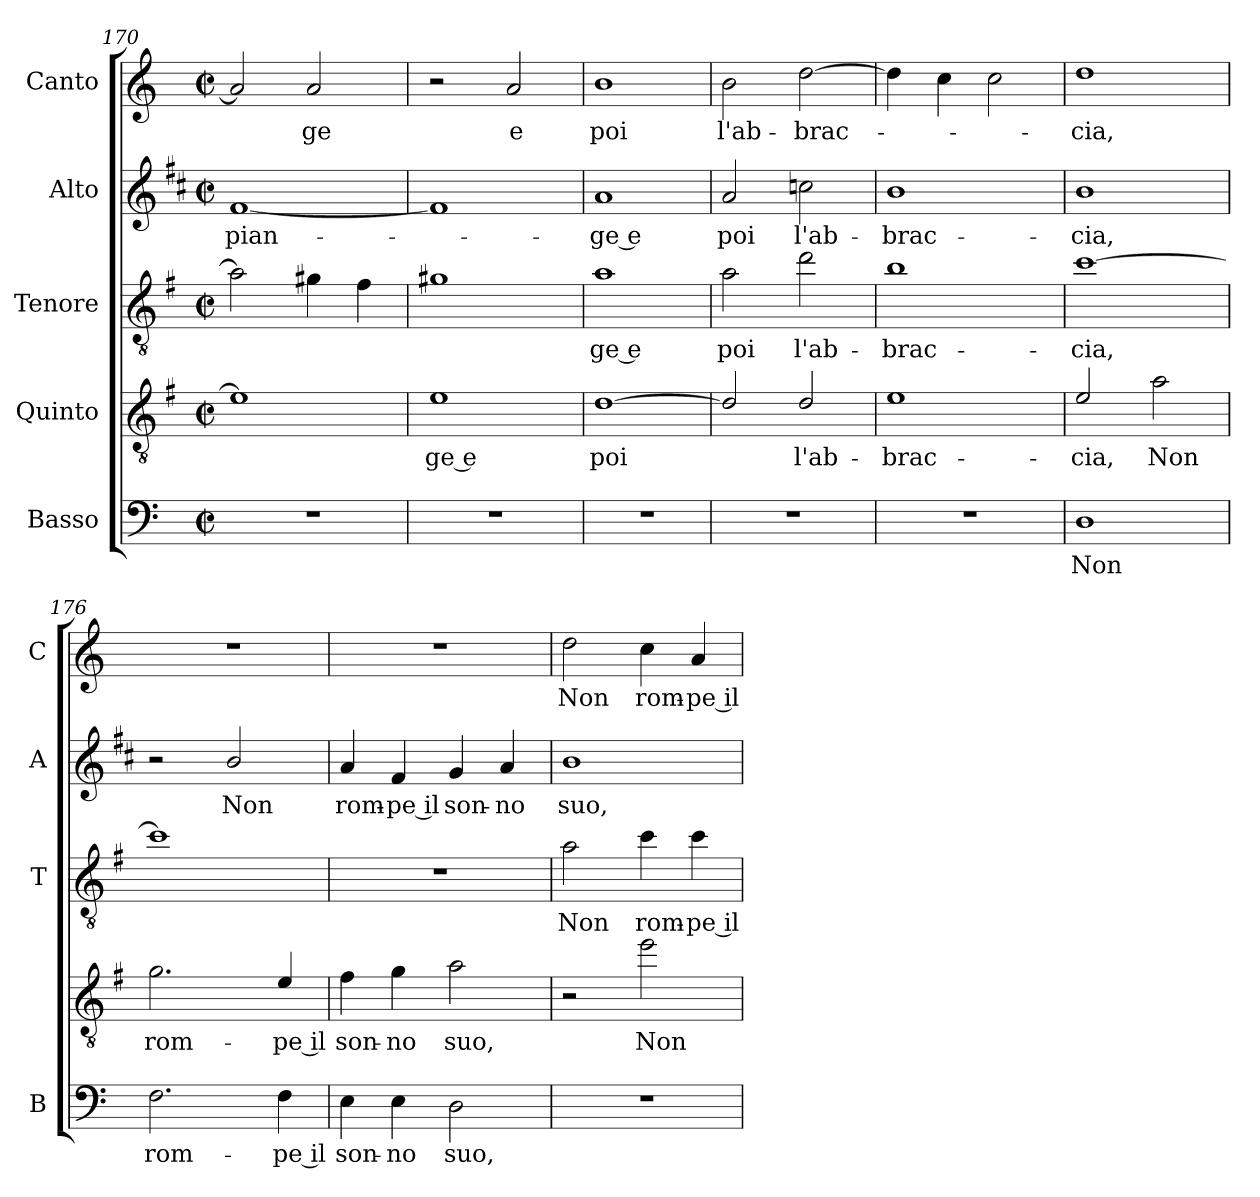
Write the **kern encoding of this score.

**kern	**text	**kern	**text	**kern	**text	**kern	**text	**kern	**text
*part5	*part5	*part4	*part4	*part3	*part3	*part2	*part2	*part1	*part1
*staff5	*staff5	*staff4	*staff4	*staff3	*staff3	*staff2	*staff2	*staff1	*staff1
*I"Basso	*	*I"Quinto	*	*I"Tenore	*	*I"Alto	*	*I"Canto	*
*I'B	*	*	*	*I'T	*	*I'A	*	*I'C	*
*clefF4	*	*clefGv2	*	*clefGv2	*	*clefG2	*	*clefG2	*
*	*	*ITrd4c7	*	*ITrd4c7	*	*ITrd1c2	*	*	*
*k[]	*	*k[]	*	*k[]	*	*k[]	*	*k[]	*
*C:	*	*C:	*	*C:	*	*C:	*	*C:	*
*M2/2	*	*M2/2	*	*M2/2	*	*M2/2	*	*M2/2	*
*met(c|)	*	*met(c|)	*	*met(c|)	*	*met(c|)	*	*met(c|)	*
=170	=170	=170	=170	=170	=170	=170	=170	=170	=170
!	!	!	!	!	!	!	!LO:LY:b	!	!
1r	.	1A]	.	2d\]	.	[1e	pian-	2a/]	.
!	!	!	!	!	!	!	!	!	!LO:LY:b
.	.	.	.	4c#X\	.	.	.	2a/	-ge
.	.	.	.	4B\	.	.	.	.	.
=171	=171	=171	=171	=171	=171	=171	=171	=171	=171
!	!	!	!LO:LY:b	!	!	!	!	!	!
1r	.	1A	-ge e	1c#X	.	1e]	.	2r	.
!	!	!	!	!	!	!	!	!	!LO:LY:b
.	.	.	.	.	.	.	.	2a/	e
=172	=172	=172	=172	=172	=172	=172	=172	=172	=172
!	!	!	!LO:LY:b	!	!	!	!	!	!
!	!	!	!	!	!LO:LY:b	!	!	!	!
!	!	!	!	!	!	!	!LO:LY:b	!	!
!	!	!	!	!	!	!	!	!	!LO:LY:b
1r	.	[1G	poi	1d	-ge e	1g	-ge e	1b	poi
!!LO:PB:g=z
=173	=173	=173	=173	=173	=173	=173	=173	=173	=173
!	!	!	!	!	!LO:LY:b	!	!	!	!
!	!	!	!	!	!	!	!LO:LY:b	!	!
!	!	!	!	!	!	!	!	!	!LO:LY:b
1r	.	2G/]	.	2d\	poi	2g/	poi	2b\	l'ab-
!	!	!	!LO:LY:b	!	!	!	!	!	!
!	!	!	!	!	!LO:LY:b	!	!	!	!
!	!	!	!	!	!	!	!LO:LY:b	!	!
!	!	!	!	!	!	!	!	!	!LO:LY:b
.	.	2G/	l'ab-	2g\	l'ab-	2b-X\	l'ab-	[2dd\	-brac-
=174	=174	=174	=174	=174	=174	=174	=174	=174	=174
!	!	!	!LO:LY:b	!	!	!	!	!	!
!	!	!	!	!	!LO:LY:b	!	!	!	!
!	!	!	!	!	!	!	!LO:LY:b	!	!
1r	.	1A	-brac-	1e	-brac-	1a	-brac-	4dd\]	.
.	.	.	.	.	.	.	.	4cc\	.
.	.	.	.	.	.	.	.	2cc\	.
=175	=175	=175	=175	=175	=175	=175	=175	=175	=175
!	!LO:LY:b	!	!	!	!	!	!	!	!
!	!	!	!LO:LY:b	!	!	!	!	!	!
!	!	!	!	!	!LO:LY:b	!	!	!	!
!	!	!	!	!	!	!	!LO:LY:b	!	!
!	!	!	!	!	!	!	!	!	!LO:LY:b
1D	Non	2A/	-cia,	[1f	-cia,	1a	-cia,	1dd	-cia,
!	!	!	!LO:LY:b	!	!	!	!	!	!
.	.	2d\	Non	.	.	.	.	.	.
=176	=176	=176	=176	=176	=176	=176	=176	=176	=176
!	!LO:LY:b	!	!	!	!	!	!	!	!
!	!	!	!LO:LY:b	!	!	!	!	!	!
2.F\	rom-	2.c\	rom-	1f]	.	2r	.	1r	.
!	!	!	!	!	!	!	!LO:LY:b	!	!
.	.	.	.	.	.	2a/	Non	.	.
!	!LO:LY:b	!	!	!	!	!	!	!	!
!	!	!	!LO:LY:b	!	!	!	!	!	!
4F\	-pe il	4A/	-pe il	.	.	.	.	.	.
=177	=177	=177	=177	=177	=177	=177	=177	=177	=177
!	!LO:LY:b	!	!	!	!	!	!	!	!
!	!	!	!LO:LY:b	!	!	!	!	!	!
!	!	!	!	!	!	!	!LO:LY:b	!	!
4E\	son-	4B\	son-	1r	.	4g/	rom-	1r	.
!	!LO:LY:b	!	!	!	!	!	!	!	!
!	!	!	!LO:LY:b	!	!	!	!	!	!
!	!	!	!	!	!	!	!LO:LY:b	!	!
4E\	-no	4c\	-no	.	.	4e/	-pe il	.	.
!	!LO:LY:b	!	!	!	!	!	!	!	!
!	!	!	!LO:LY:b	!	!	!	!	!	!
!	!	!	!	!	!	!	!LO:LY:b	!	!
2D\	suo,	2d\	suo,	.	.	4f/	son-	.	.
!	!	!	!	!	!	!	!LO:LY:b	!	!
.	.	.	.	.	.	4g/	-no	.	.
=178	=178	=178	=178	=178	=178	=178	=178	=178	=178
!	!	!	!	!	!LO:LY:b	!	!	!	!
!	!	!	!	!	!	!	!LO:LY:b	!	!
!	!	!	!	!	!	!	!	!	!LO:LY:b
1r	.	2r	.	2d\	Non	1a	suo,	2dd\	Non
!	!	!	!LO:LY:b	!	!	!	!	!	!
!	!	!	!	!	!LO:LY:b	!	!	!	!
!	!	!	!	!	!	!	!	!	!LO:LY:b
.	.	2a\	Non	4f\	rom-	.	.	4cc\	rom-
!	!	!	!	!	!LO:LY:b	!	!	!	!
!	!	!	!	!	!	!	!	!	!LO:LY:b
.	.	.	.	4f\	-pe il	.	.	4a/	-pe il
=	=	=	=	=	=	=	=	=	=
*-	*-	*-	*-	*-	*-	*-	*-	*-	*-
